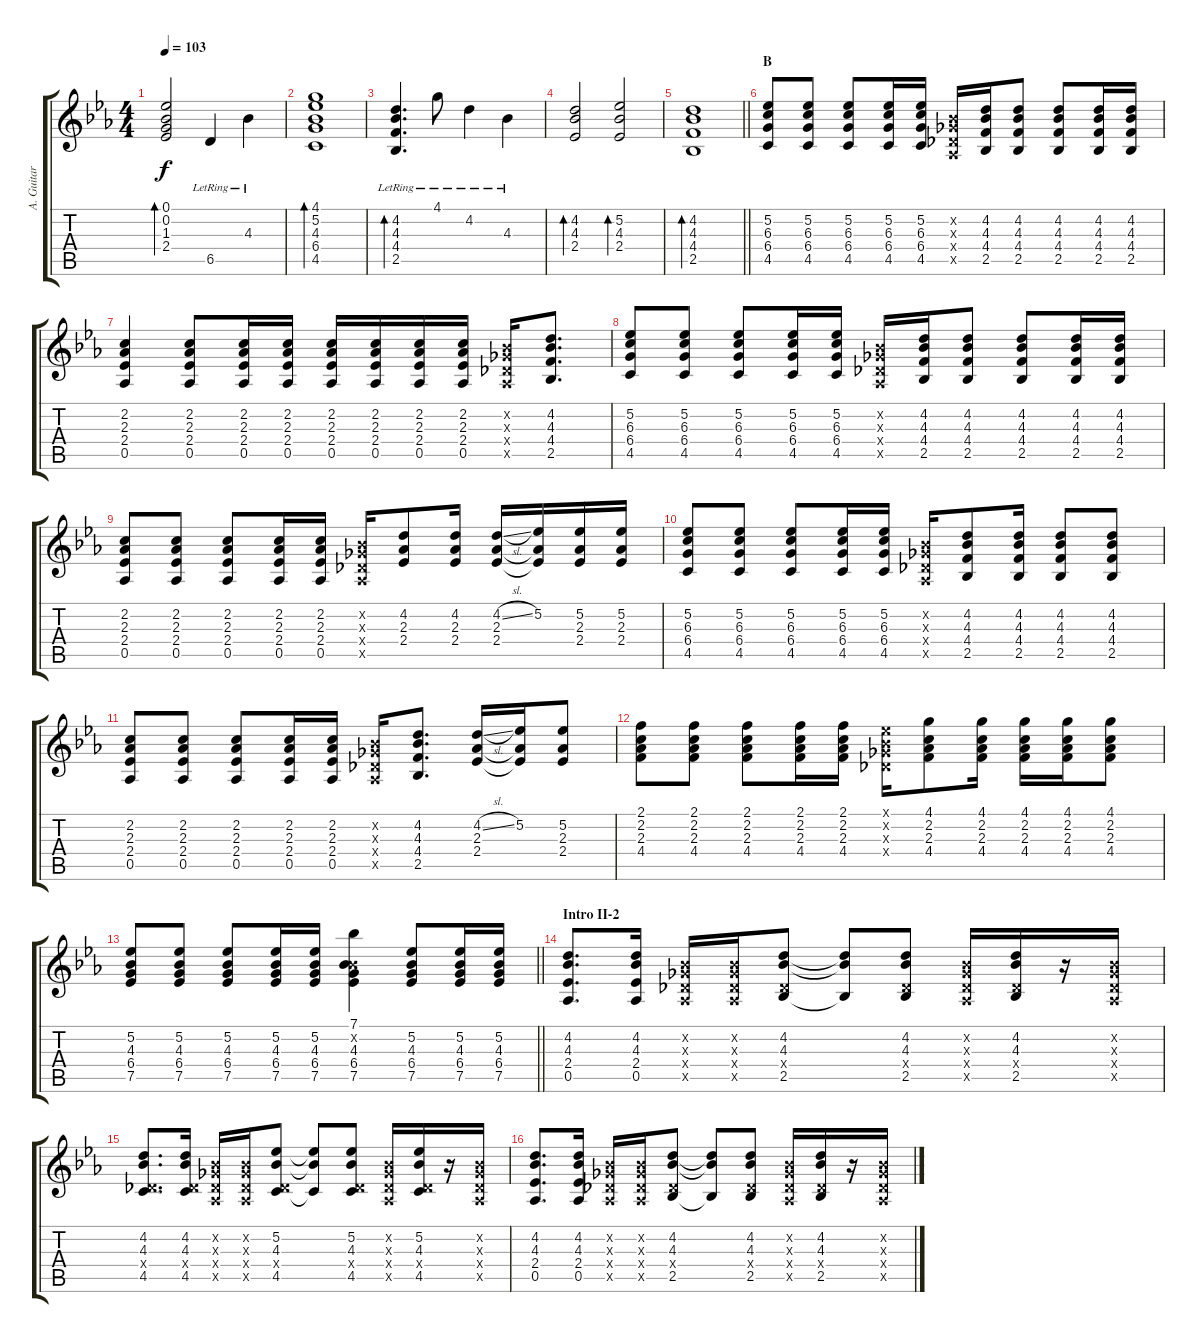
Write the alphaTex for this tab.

\track ("A. Guitar I" "A. Guitar ") {instrument acousticguitarsteel}
\staff {score tabs}
\tuning (Eb4 Bb3 Gb3 Db3 Ab2 Eb2) {hide}
\ts (4 4)
\tempo 103
\clef g2
\ks eb
(0.1 0.2 1.3 2.4).2{bd 120 dy f} 6.5{lr}.4 4.3{lr}.4 |
(4.1 5.2 4.3 6.4 4.5).1{bd 120} |
(4.2{lr} 4.3{lr} 4.4{lr} 2.5{lr}).4{d bd 120} 4.1{lr}.8 4.2{lr}.4 4.3{lr}.4 |
(4.2 4.3 2.4).2{bd 120} (5.2 4.3 2.4).2{bd 120} |
\barLineRight lightlight
(4.2 4.3 4.4 2.5).1{bd 120} |
\section ("" "B")
(5.2 6.3 6.4 4.5).8 (5.2 6.3 6.4 4.5).8 (5.2 6.3 6.4 4.5).8 (5.2 6.3 6.4 4.5).16 (5.2 6.3 6.4 4.5).16 (0.2{x} 0.3{x} 0.4{x} 0.5{x}).16 (4.2 4.3 4.4 2.5).16 (4.2 4.3 4.4 2.5).8 (4.2 4.3 4.4 2.5).8 (4.2 4.3 4.4 2.5).16 (4.2 4.3 4.4 2.5).16 |
(2.2 2.3 2.4 0.5).4 (2.2 2.3 2.4 0.5).8 (2.2 2.3 2.4 0.5).16 (2.2 2.3 2.4 0.5).16 (2.2 2.3 2.4 0.5).16 (2.2 2.3 2.4 0.5).16 (2.2 2.3 2.4 0.5).16 (2.2 2.3 2.4 0.5).16 (0.2{x} 0.3{x} 0.4{x} 0.5{x}).16 (4.2 4.3 4.4 2.5).8{d} |
(5.2 6.3 6.4 4.5).8 (5.2 6.3 6.4 4.5).8 (5.2 6.3 6.4 4.5).8 (5.2 6.3 6.4 4.5).16 (5.2 6.3 6.4 4.5).16 (0.2{x} 0.3{x} 0.4{x} 0.5{x}).16 (4.2 4.3 4.4 2.5).16 (4.2 4.3 4.4 2.5).8 (4.2 4.3 4.4 2.5).8 (4.2 4.3 4.4 2.5).16 (4.2 4.3 4.4 2.5).16 |
(2.2 2.3 2.4 0.5).8 (2.2 2.3 2.4 0.5).8 (2.2 2.3 2.4 0.5).8 (2.2 2.3 2.4 0.5).16 (2.2 2.3 2.4 0.5).16 (0.2{x} 0.3{x} 0.4{x} 0.5{x}).16 (4.2 2.3 2.4).8 (4.2 2.3 2.4).16 (4.2{sl} 2.3 2.4).16 (5.2 2.3{t} 2.4{t}).16 (5.2 2.3 2.4).16 (5.2 2.3 2.4).16 |
(5.2 6.3 6.4 4.5).8 (5.2 6.3 6.4 4.5).8 (5.2 6.3 6.4 4.5).8 (5.2 6.3 6.4 4.5).16 (5.2 6.3 6.4 4.5).16 (0.2{x} 0.3{x} 0.4{x} 0.5{x}).16 (4.2 4.3 4.4 2.5).8 (4.2 4.3 4.4 2.5).16 (4.2 4.3 4.4 2.5).8 (4.2 4.3 4.4 2.5).8 |
(2.2 2.3 2.4 0.5).8 (2.2 2.3 2.4 0.5).8 (2.2 2.3 2.4 0.5).8 (2.2 2.3 2.4 0.5).16 (2.2 2.3 2.4 0.5).16 (0.2{x} 0.3{x} 0.4{x} 0.5{x}).16 (4.2 4.3 4.4 2.5).8{d} (4.2{sl} 2.3 2.4).16 (5.2 2.3{t} 2.4{t}).16 (5.2 2.3 2.4).8 |
(2.1 2.2 2.3 4.4).8 (2.1 2.2 2.3 4.4).8 (2.1 2.2 2.3 4.4).8 (2.1 2.2 2.3 4.4).16 (2.1 2.2 2.3 4.4).16 (0.1{x} 0.2{x} 0.3{x} 0.4{x}).16 (4.1 2.2 2.3 4.4).8 (4.1 2.2 2.3 4.4).16 (4.1 2.2 2.3 4.4).16 (4.1 2.2 2.3 4.4).16 (4.1 2.2 2.3 4.4).8 |
\barLineRight lightlight
(5.2 4.3 6.4 7.5).8 (5.2 4.3 6.4 7.5).8 (5.2 4.3 6.4 7.5).8 (5.2 4.3 6.4 7.5).16 (5.2 4.3 6.4 7.5).16 (7.1 0.2{x} 4.3 6.4 7.5).4 (5.2 4.3 6.4 7.5).8 (5.2 4.3 6.4 7.5).16 (5.2 4.3 6.4 7.5).16 |
\section ("" "Intro II-2")
(4.2 4.3 2.4 0.5).8{d} (4.2 4.3 2.4 0.5).16 (0.2{x} 0.3{x} 0.4{x} 0.5{x}).16 (0.2{x} 0.3{x} 0.4{x} 0.5{x}).16 (4.2 4.3 0.4{x} 2.5).8 (4.2{t} 4.3{t} 2.5{t}).8 (4.2 4.3 0.4{x} 2.5).8 (0.2{x} 0.3{x} 0.4{x} 0.5{x}).16 (4.2 4.3 0.4{x} 2.5).16 r.16 (0.2{x} 0.3{x} 0.4{x} 0.5{x}).16 |
(4.2 4.3 0.4{x} 4.5).8{d} (4.2 4.3 0.4{x} 4.5).16 (0.2{x} 0.3{x} 0.4{x} 0.5{x}).16 (0.2{x} 0.3{x} 0.4{x} 0.5{x}).16 (5.2 4.3 0.4{x} 4.5).8 (5.2{t} 4.3{t} 4.5{t}).8 (5.2 4.3 0.4{x} 4.5).8 (0.2{x} 0.3{x} 0.4{x} 0.5{x}).16 (5.2 4.3 0.4{x} 4.5).16 r.16 (0.2{x} 0.3{x} 0.4{x} 0.5{x}).16 |
(4.2 4.3 2.4 0.5).8{d} (4.2 4.3 2.4 0.5).16 (0.2{x} 0.3{x} 0.4{x} 0.5{x}).16 (0.2{x} 0.3{x} 0.4{x} 0.5{x}).16 (4.2 4.3 0.4{x} 2.5).8 (4.2{t} 4.3{t} 2.5{t}).8 (4.2 4.3 0.4{x} 2.5).8 (0.2{x} 0.3{x} 0.4{x} 0.5{x}).16 (4.2 4.3 0.4{x} 2.5).16 r.16 (0.2{x} 0.3{x} 0.4{x} 0.5{x}).16
